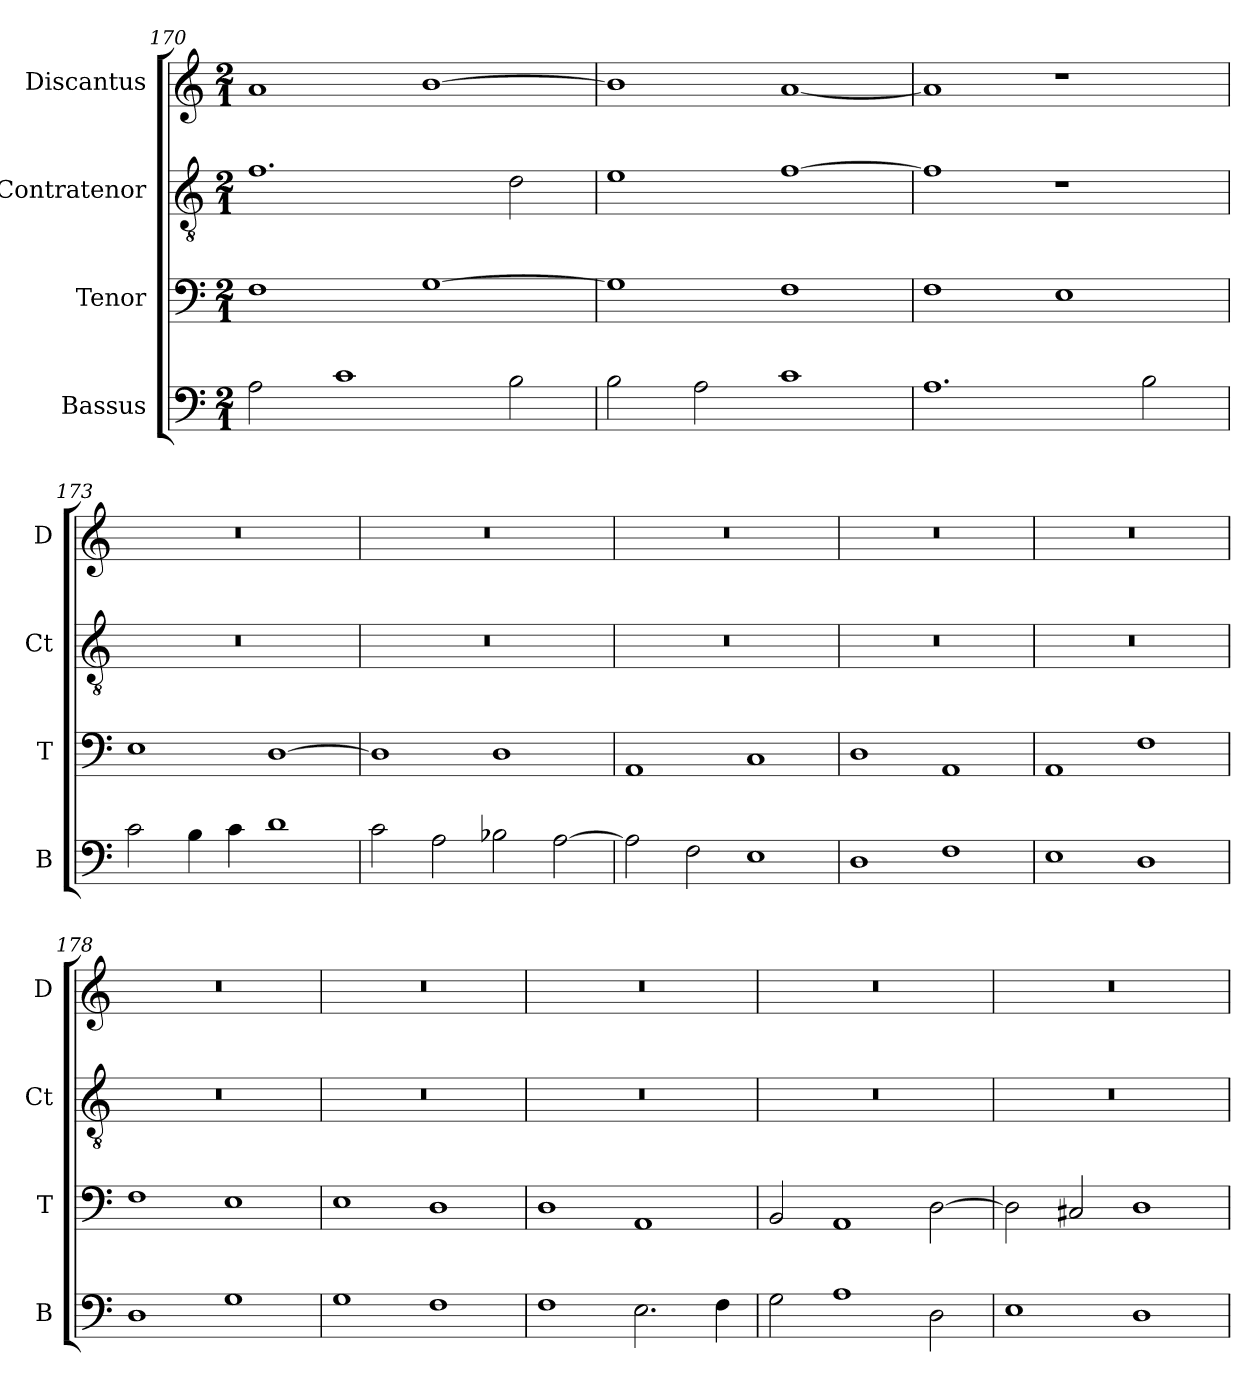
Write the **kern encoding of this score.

**kern	**kern	**kern	**kern
*part4	*part3	*part2	*part1
*staff4	*staff3	*staff2	*staff1
*I"Bassus	*I"Tenor	*I"Contratenor	*I"Discantus
*I'B	*I'T	*I'Ct	*I'D
*clefF4	*clefF4	*clefGv2	*clefG2
*k[]	*k[]	*k[]	*k[]
*M2/1	*M2/1	*M2/1	*M2/1
=170	=170	=170	=170
2A\	1F	1.f	1a
1c	.	.	.
.	[1G	.	[1b
2B\	.	2d\	.
=171	=171	=171	=171
2B\	1G]	1e	1b]
2A\	.	.	.
1c	1F	[1f	[1a
=172	=172	=172	=172
1.A	1F	1f]	1a]
.	1E	1r	1r
2B\	.	.	.
=173	=173	=173	=173
2c\	1E	0r	0r
4B\	.	.	.
4c\	.	.	.
1d	[1D	.	.
=174	=174	=174	=174
2c\	1D]	0r	0r
2A\	.	.	.
2B-X\	1D	.	.
[2A\	.	.	.
=175	=175	=175	=175
2A\]	1AA	0r	0r
2F\	.	.	.
1E	1C	.	.
=176	=176	=176	=176
1D	1D	0r	0r
1F	1AA	.	.
=177	=177	=177	=177
1E	1AA	0r	0r
1D	1F	.	.
=178	=178	=178	=178
1D	1F	0r	0r
1G	1E	.	.
=179	=179	=179	=179
1G	1E	0r	0r
1F	1D	.	.
=180	=180	=180	=180
1F	1D	0r	0r
2.E\	1AA	.	.
4F\	.	.	.
=181	=181	=181	=181
2G\	2BB/	0r	0r
1A	1AA	.	.
2D\	[2D\	.	.
=182	=182	=182	=182
1E	2D\]	0r	0r
.	2C#X/	.	.
1D	1D	.	.
=	=	=	=
*-	*-	*-	*-
